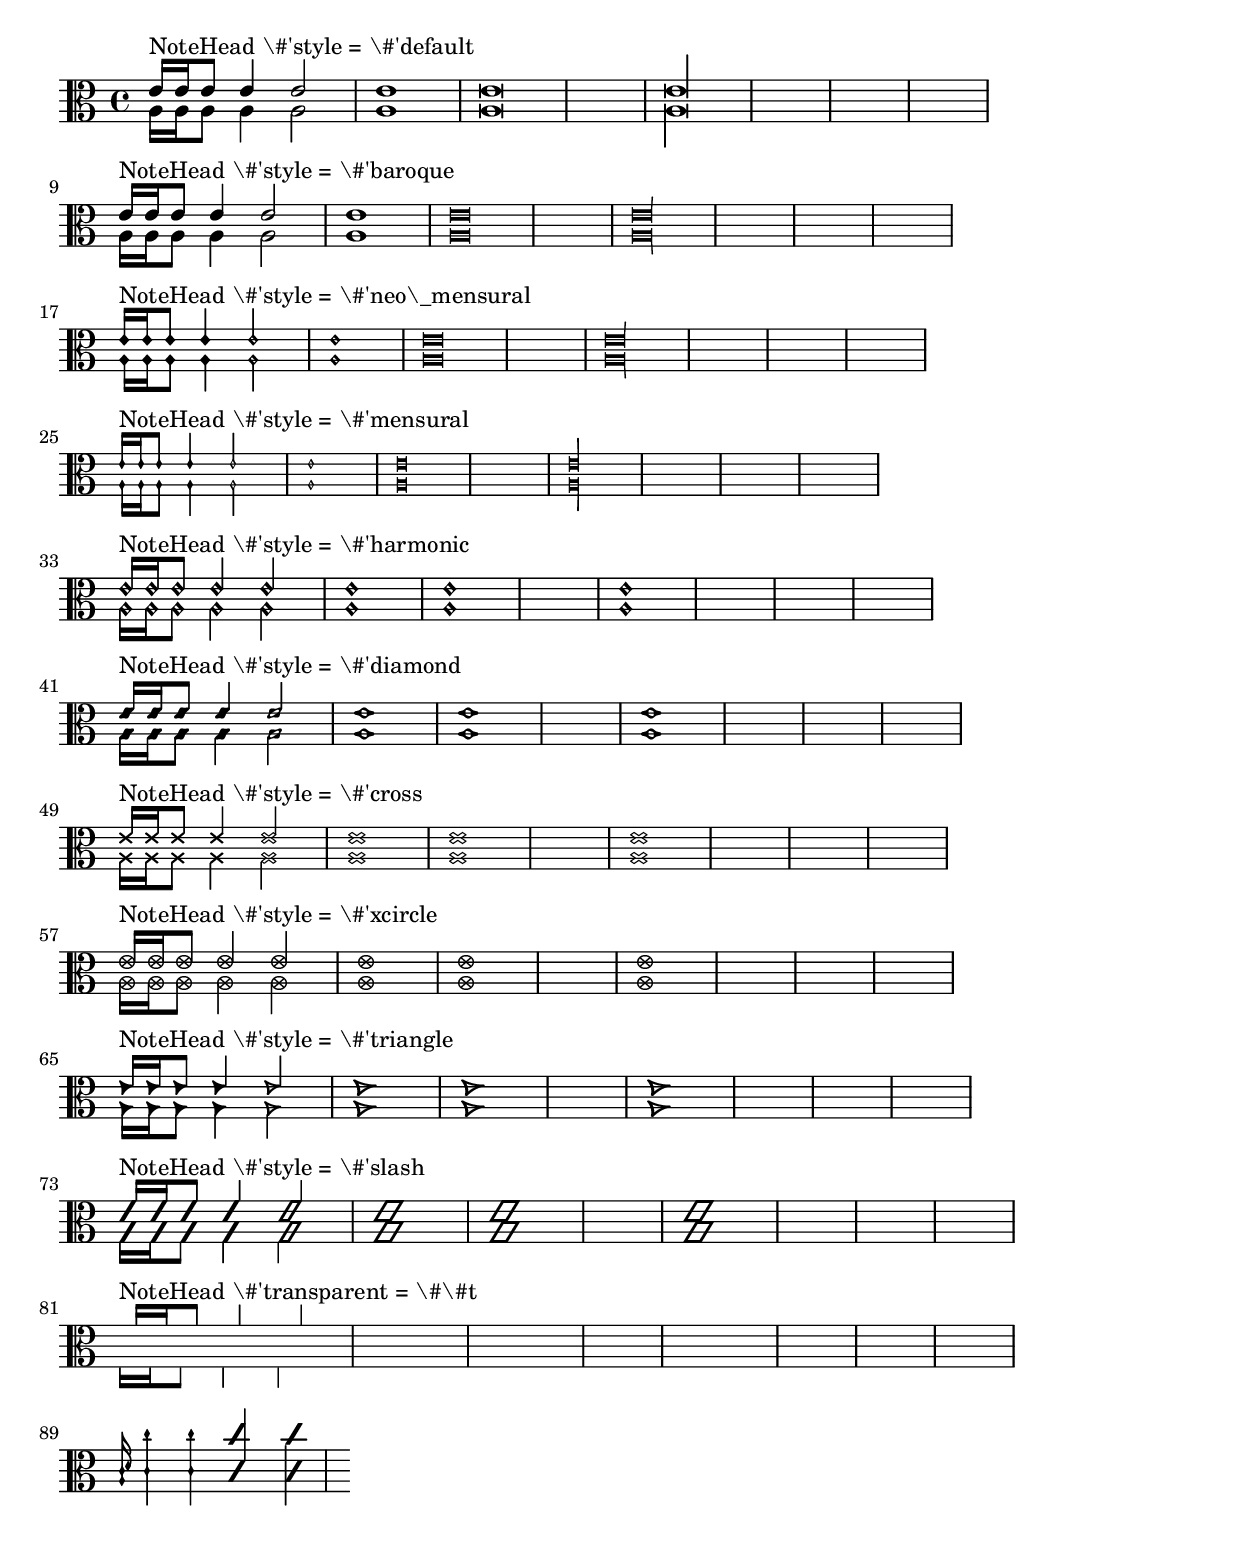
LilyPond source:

\version "2.1.7"
\header{
texidoc="
Note head shapes are settable.  The stem endings should be adjusted
per note head.  If you want different note head styles on one stem,
you must create a special context called Thread.

Harmonic notes have a different shape and different
dimensions. Nevertheless, noteheads in both styles can be combined, on
either up or down stems.
"
}

\score {
  \notes \transpose c c {
    \clef C

    \property Staff.NoteHead \set #'style = #'default
    <<
      \new Voice {
        \property Voice.Stem \set #'direction = #1 %up
        e'16^\markup { "NoteHead \#'style = \#'default" }
        e'16 e'8 e'4 e'2 e'1 e'\breve e'\longa
      }
      \new Voice {
        \property Voice.Stem \set #'direction = #-1 %down
        a16 a16 a8 a4 a2 a1 a\breve a\longa
      }
    >>
    \break

    \property Staff.NoteHead \set #'style = #'baroque
    <<
      \new Voice {
        \property Voice.Stem \set #'direction = #1 %up
        e'16^\markup { "NoteHead \#'style = \#'baroque" }
        e'16 e'8 e'4 e'2 e'1 e'\breve e'\longa
      }
      \new Voice {
        \property Voice.Stem \set #'direction = #-1 %down
        a16 a16 a8 a4 a2 a1 a\breve a\longa
      }
    >>
    \break

    \property Staff.NoteHead \set #'style = #'neo_mensural
    <<
      \new Voice {
        \property Voice.Stem \set #'direction = #1 %up
        e'16^\markup { "NoteHead \#'style = \#'neo\_mensural" }
        e'16 e'8 e'4 e'2 e'1 e'\breve e'\longa
      }
      \new Voice {
        \property Voice.Stem \set #'direction = #-1 %down
        a16 a16 a8 a4 a2 a1 a\breve a\longa
      }
    >>
    \break

    \property Staff.NoteHead \set #'style = #'mensural
    <<
      \new Voice {
        \property Voice.Stem \set #'direction = #1 %up
        e'16^\markup { "NoteHead \#'style = \#'mensural" }
        e'16 e'8 e'4 e'2 e'1 e'\breve e'\longa
      }
      \new Voice {
        \property Voice.Stem \set #'direction = #-1 %down
        a16 a16 a8 a4 a2 a1 a\breve a\longa
      }
    >>
    \break

    \property Staff.NoteHead \set #'style = #'harmonic
    <<
      \new Voice {
        \property Voice.Stem \set #'direction = #1 %up
        e'16^\markup { "NoteHead \#'style = \#'harmonic" }
        e'16 e'8 e'4 e'2 e'1 e'\breve e'\longa
      }
      \new Voice {
        \property Voice.Stem \set #'direction = #-1 %down
        a16 a16 a8 a4 a2 a1 a\breve a\longa
      }
    >>
    \break

    \property Staff.NoteHead \set #'style = #'diamond
    <<
      \new Voice {
        \property Voice.Stem \set #'direction = #1 %up
        e'16^\markup { "NoteHead \#'style = \#'diamond" }
        e'16 e'8 e'4 e'2 e'1 e'\breve e'\longa
      }
      \new Voice {
        \property Voice.Stem \set #'direction = #-1 %down
        a16 a16 a8 a4 a2 a1 a\breve a\longa
      }
    >>
    \break

    \property Staff.NoteHead \set #'style = #'cross
    <<
      \new Voice {
        \property Voice.Stem \set #'direction = #1 %up
        e'16^\markup { "NoteHead \#'style = \#'cross" }
        e'16 e'8 e'4 e'2 e'1 e'\breve e'\longa
      }
      \new Voice {
        \property Voice.Stem \set #'direction = #-1 %down
        a16 a16 a8 a4 a2 a1 a\breve a\longa
      }
    >>
    \break

    \property Staff.NoteHead \set #'style = #'xcircle
    <<
      \new Voice {
        \property Voice.Stem \set #'direction = #1 %up
        e'16^\markup { "NoteHead \#'style = \#'xcircle" }
        e'16 e'8 e'4 e'2 e'1 e'\breve e'\longa
      }
      \new Voice {
        \property Voice.Stem \set #'direction = #-1 %down
        a16 a16 a8 a4 a2 a1 a\breve a\longa
      }
    >>
    \break

    \property Staff.NoteHead \set #'style = #'triangle
    <<
      \new Voice {
        \property Voice.Stem \set #'direction = #1 %up
        e'16^\markup { "NoteHead \#'style = \#'triangle" }
        e'16 e'8 e'4 e'2 e'1 e'\breve e'\longa
      }
      \new Voice {
        \property Voice.Stem \set #'direction = #-1 %down
        a16 a16 a8 a4 a2 a1 a\breve a\longa
      }
    >>
    \break

    \property Staff.NoteHead \set #'style = #'slash
    <<
      \new Voice {
        \property Voice.Stem \set #'direction = #1 %up
        e'16^\markup { "NoteHead \#'style = \#'slash" }
        e'16 e'8 e'4 e'2 e'1 e'\breve e'\longa
      }
      \new Voice {
        \property Voice.Stem \set #'direction = #-1 %down
        a16 a16 a8 a4 a2 a1 a\breve a\longa
      }
    >>
    \break

    \property Staff.NoteHead \override #'transparent = ##t
    <<
      \new Voice {
        \property Voice.Stem \set #'direction = #1 %up
        e'16^\markup { "NoteHead \#'transparent = \#\#t" }
        e'16 e'8 e'4 e'2 e'1 e'\breve e'\longa
      }
      \new Voice {
        \property Voice.Stem \set #'direction = #-1 %down
        a16 a16 a8 a4 a2 a1 a\breve a\longa
      }
    >>
    \property Staff.NoteHead \revert #'transparent
    \break

    \new Voice <<
      \new Thread {
        \property Thread.NoteHead \set #'style = #'cross
        \property Voice.Stem \set #'direction = #1
        c'16
      }
      \new Thread {
        \property Thread.NoteHead \set #'style = #'default a16
      }
      \new Thread {
        \property Thread.NoteHead \set #'style = #'mensural d'16
      }
    >>

    \context Voice <<
      \new Thread {
        \property Thread.NoteHead \set #'style = #'cross
        c'4 c'4 c'4 c'4
      }
      \new Thread {
        \property Thread.NoteHead \set #'style = #'mensural
        c''4 \stemDown c''
        \property Thread.NoteHead \set #'style = #'slash
        \stemUp c''4 \stemDown c''
      }
    >>
  }

  \paper {
    indent = 0.0
    raggedright = ##t
  }
}
